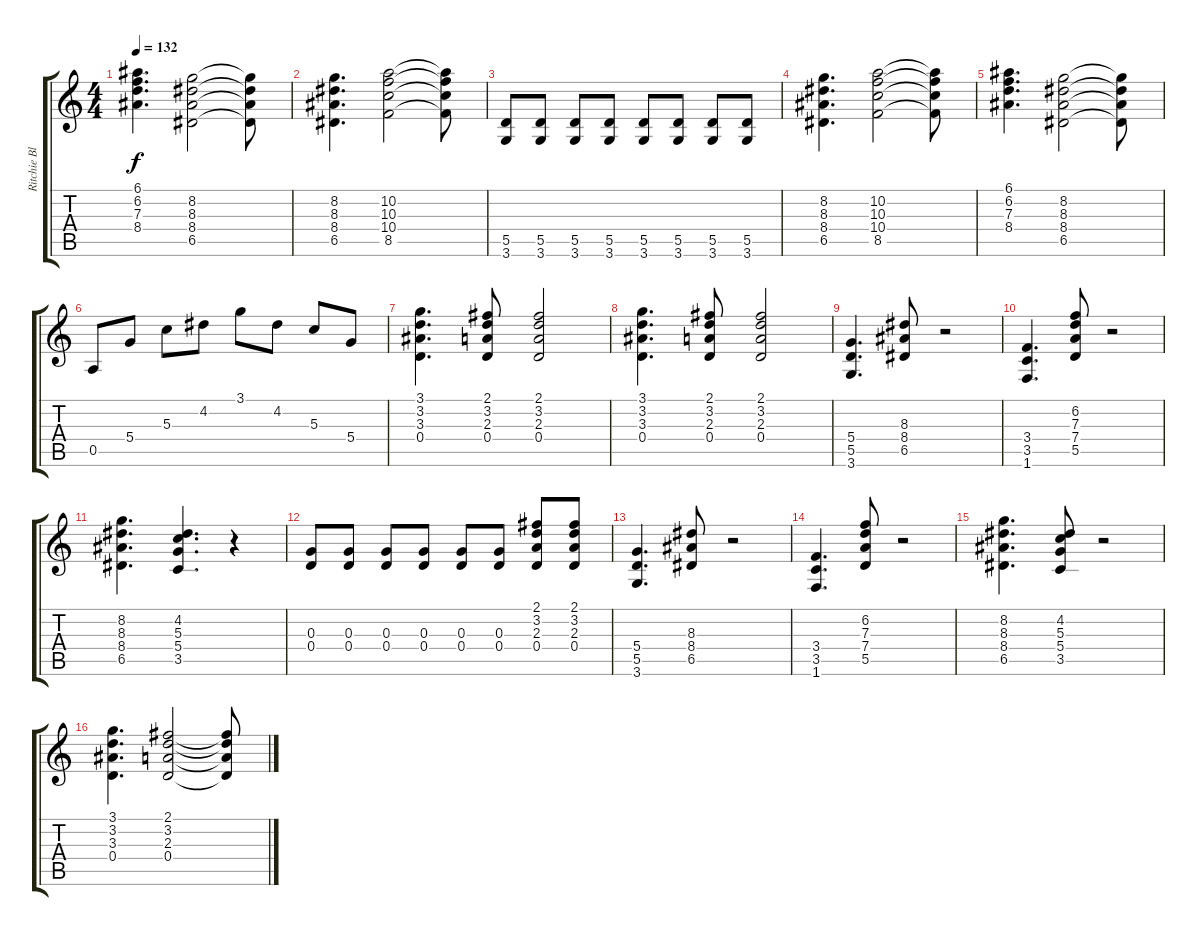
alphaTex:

\track ("Ritchie Blackmore" "Ritchie Bl") {instrument overdrivenguitar}
\staff {score tabs}
\tuning (E4 B3 G3 D3 A2 E2) {hide}
\ts (4 4)
\tempo 132
\clef g2
\ks c
(6.1 6.2 7.3 8.4).4{d dy f} (8.2 8.3 8.4 6.5).2 (8.2{t} 8.3{t} 8.4{t} 6.5{t}).8 |
(8.2 8.3 8.4 6.5).4{d} (10.2 10.3 10.4 8.5).2 (10.2{t} 10.3{t} 10.4{t} 8.5{t}).8 |
(5.5 3.6).8{instrument electricguitarmuted} (5.5 3.6).8 (5.5 3.6).8 (5.5 3.6).8 (5.5 3.6).8 (5.5 3.6).8 (5.5 3.6).8 (5.5 3.6).8 |
(8.2 8.3 8.4 6.5).4{d instrument overdrivenguitar} (10.2 10.3 10.4 8.5).2 (10.2{t} 10.3{t} 10.4{t} 8.5{t}).8 |
(6.1 6.2 7.3 8.4).4{d} (8.2 8.3 8.4 6.5).2 (8.2{t} 8.3{t} 8.4{t} 6.5{t}).8 |
0.5.8 5.4.8 5.3.8 4.2.8 3.1.8 4.2.8 5.3.8 5.4.8 |
(3.1 3.2 3.3 0.4).4{d} (2.1 3.2 2.3 0.4).8 (2.1 3.2 2.3 0.4).2 |
(3.1 3.2 3.3 0.4).4{d} (2.1 3.2 2.3 0.4).8 (2.1 3.2 2.3 0.4).2 |
(5.4 5.5 3.6).4{d} (8.3 8.4 6.5).8 r.2 |
(3.4 3.5 1.6).4{d} (6.2 7.3 7.4 5.5).8 r.2 |
(8.2 8.3 8.4 6.5).4{d} (4.2 5.3 5.4 3.5).4{d} r.4 |
(0.3 0.4).8{instrument electricguitarmuted} (0.3 0.4).8 (0.3 0.4).8 (0.3 0.4).8 (0.3 0.4).8 (0.3 0.4).8 (2.1 3.2 2.3 0.4).8{instrument overdrivenguitar} (2.1 3.2 2.3 0.4).8 |
(5.4 5.5 3.6).4{d} (8.3 8.4 6.5).8 r.2 |
(3.4 3.5 1.6).4{d} (6.2 7.3 7.4 5.5).8 r.2 |
(8.2 8.3 8.4 6.5).4{d} (4.2 5.3 5.4 3.5).8 r.2 |
(3.1 3.2 3.3 0.4).4{d} (2.1 3.2 2.3 0.4).2 (2.1{t} 3.2{t} 2.3{t} 0.4{t}).8
